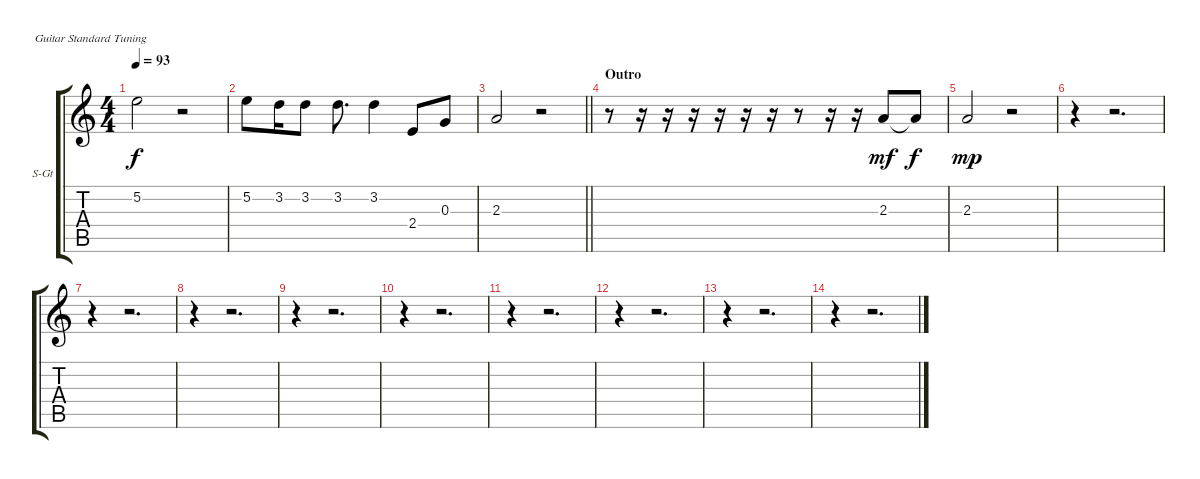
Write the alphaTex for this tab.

\bracketExtendMode groupsimilarinstruments
\firstSystemTrackNameOrientation horizontal
\otherSystemsTrackNameOrientation horizontal
\track ("Vocal" "S-Gt") {instrument trombone}
\staff {score tabs}
\tuning (E4 B3 G3 D3 A2 E2)
\displaytranspose 12
\ts (4 4)
\tempo 93
\clef g2
\ks c
5.2.2{dy f} r.2 |
5.2.8 3.2.16 3.2.8 3.2.8{d} 3.2.4 2.4.8 0.3.8 |
\barLineRight lightlight
2.3.2 r.2 |
\section ("" "Outro")
r.8 r.16 r.16 r.16 r.16 r.16 r.16 r.8 r.16 r.16 2.3.8{dy mf} 2.3{t}.8{dy f} |
2.3.2{dy mp} r.2 |
r.4 r.2{d} |
r.4 r.2{d} |
r.4 r.2{d} |
r.4 r.2{d} |
r.4 r.2{d} |
r.4 r.2{d} |
r.4 r.2{d} |
r.4 r.2{d} |
r.4 r.2{d}
